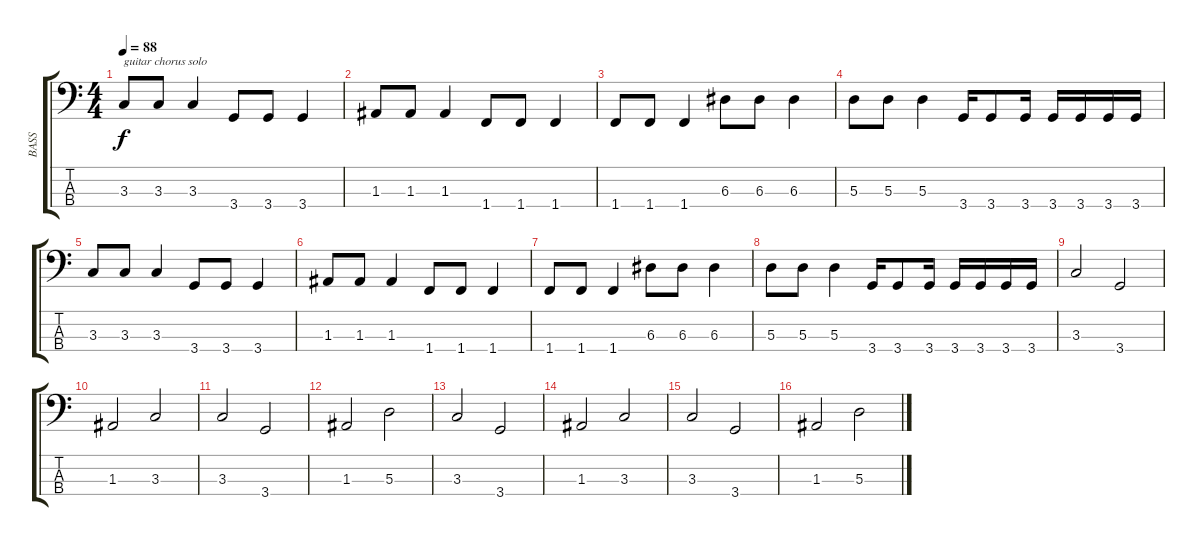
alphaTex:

\track ("BASS" "BASS") {instrument slapbass1}
\staff {score tabs}
\tuning (G2 D2 A1 E1) {hide}
\ts (4 4)
\tempo 88
\clef f4
\ks c
3.3.8{txt "guitar chorus solo" dy f} 3.3.8 3.3.4 3.4.8 3.4.8 3.4.4 |
1.3.8 1.3.8 1.3.4 1.4.8 1.4.8 1.4.4 |
1.4.8 1.4.8 1.4.4 6.3.8 6.3.8 6.3.4 |
5.3.8 5.3.8 5.3.4 3.4.16 3.4.8 3.4.16 3.4.16 3.4.16 3.4.16 3.4.16 |
3.3.8 3.3.8 3.3.4 3.4.8 3.4.8 3.4.4 |
1.3.8 1.3.8 1.3.4 1.4.8 1.4.8 1.4.4 |
1.4.8 1.4.8 1.4.4 6.3.8 6.3.8 6.3.4 |
5.3.8 5.3.8 5.3.4 3.4.16 3.4.8 3.4.16 3.4.16 3.4.16 3.4.16 3.4.16 |
3.3.2 3.4.2 |
1.3.2 3.3.2 |
3.3.2 3.4.2 |
1.3.2 5.3.2 |
3.3.2 3.4.2 |
1.3.2 3.3.2 |
3.3.2 3.4.2 |
1.3.2 5.3.2
